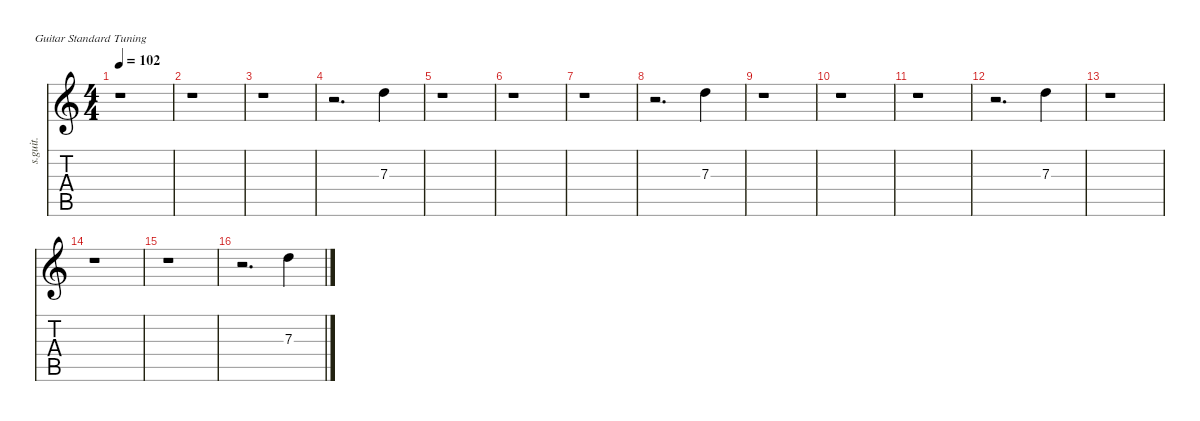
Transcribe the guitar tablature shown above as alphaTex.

\defaultSystemsLayout 4
\hideDynamics
\bracketExtendMode nobrackets
\track ("" "s.guit.") {instrument reversecymbal}
\staff {score tabs}
\tuning (E4 B3 G3 D3 A2 E2)
\displaytranspose 12
\ts (4 4)
\tempo 102
\clef g2
\ks c
r.1{dy pp} |
r.1 |
r.1 |
r.2{d} 7.3.4 |
r.1 |
r.1 |
r.1 |
r.2{d} 7.3.4 |
r.1 |
r.1 |
r.1 |
r.2{d} 7.3.4 |
r.1 |
r.1 |
r.1 |
r.2{d} 7.3.4
